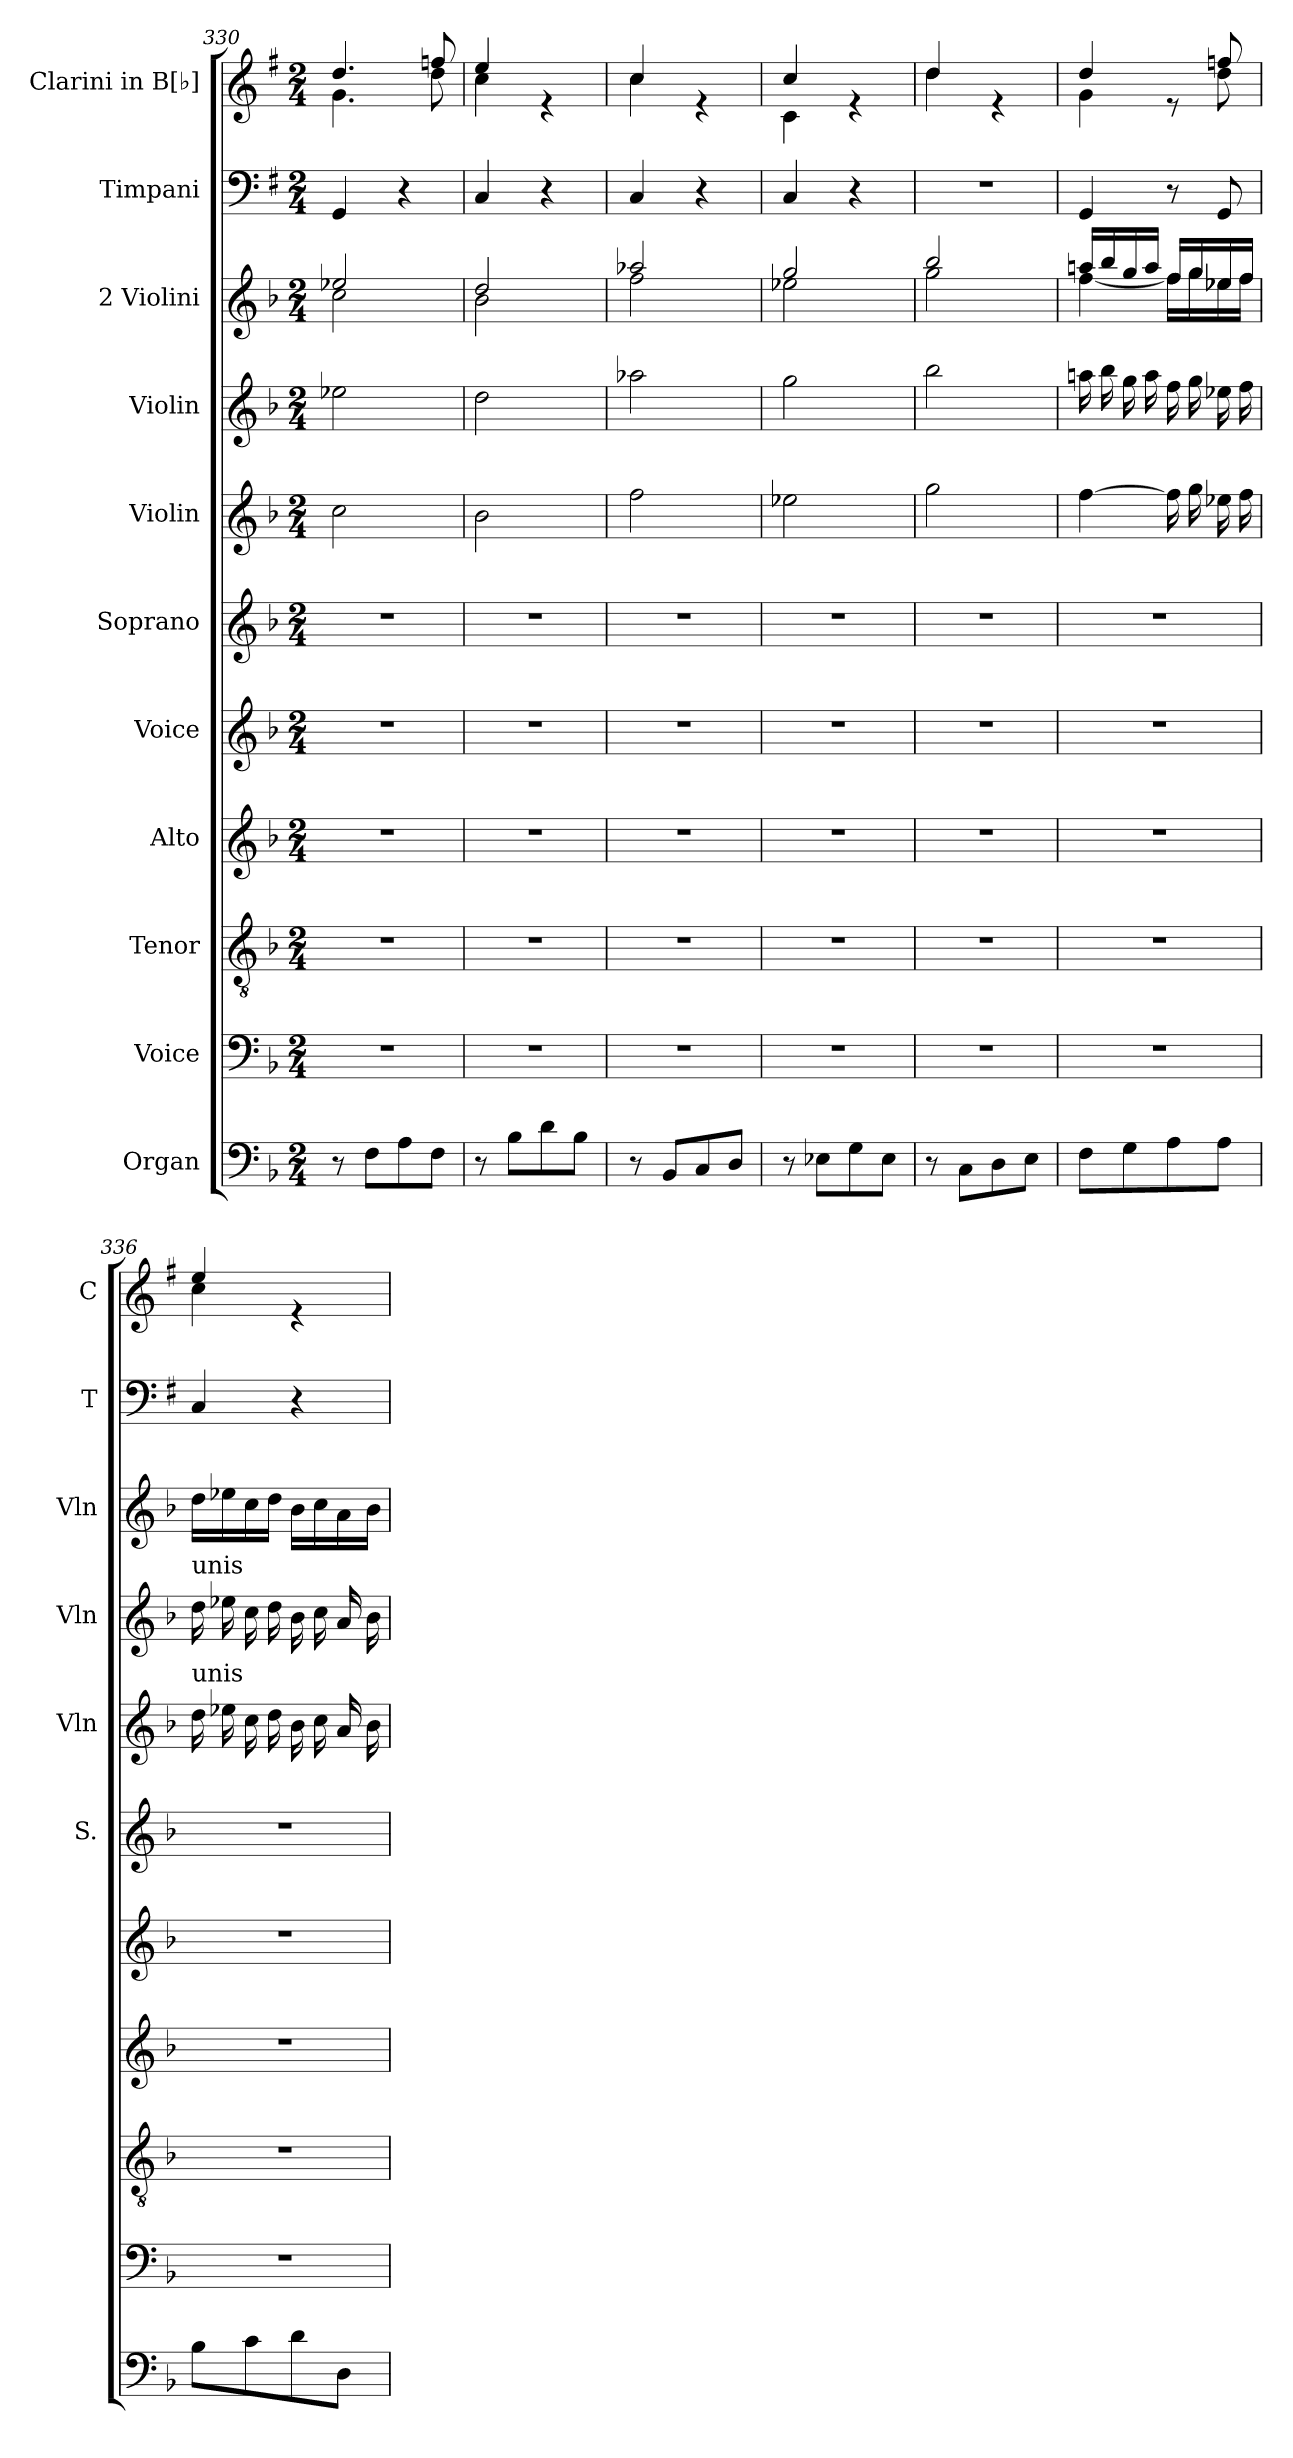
**kern	**kern	**kern	**kern	**kern	**kern	**kern	**kern	**kern	**kern	**kern
*part11	*part10	*part9	*part8	*part7	*part6	*part5	*part4	*part3	*part2	*part1
*staff11	*staff10	*staff9	*staff8	*staff7	*staff6	*staff5	*staff4	*staff3	*staff2	*staff1
*I"Organ	*I"Voice	*I"Tenor	*I"Alto	*I"Voice	*I"Soprano	*I"Violin	*I"Violin	*I"2 Violini	*I"Timpani	*I"Clarini in B[♭]
*	*	*	*	*	*I'S.	*I'Vln	*I'Vln	*I'Vln	*I'T	*I'C
*clefF4	*clefF4	*clefGv2	*clefG2	*clefG2	*clefG2	*clefG2	*clefG2	*clefG2	*clefF4	*clefG2
*	*	*	*	*	*	*	*	*	*ITrd1c2	*ITrd1c2
*k[b-]	*k[b-]	*k[b-]	*k[b-]	*k[b-]	*k[b-]	*k[b-]	*k[b-]	*k[b-]	*k[b-]	*k[b-]
*M2/4	*M2/4	*M2/4	*M2/4	*M2/4	*M2/4	*M2/4	*M2/4	*M2/4	*M2/4	*M2/4
=330	=330	=330	=330	=330	=330	=330	=330	=330	=330	=330
*	*	*	*	*	*	*	*	*^	*	*^
8r	2r	2r	2r	2r	2r	2cc\	2ee-X\	2ee-X/	2cc\	4FF/	4.cc/	4.f\
8F\L	.	.	.	.	.	.	.	.	.	.	.	.
8A\	.	.	.	.	.	.	.	.	.	4r	.	.
8F\J	.	.	.	.	.	.	.	.	.	.	8ee-X/	8cc\
=331	=331	=331	=331	=331	=331	=331	=331	=331	=331	=331	=331	=331
8r	2r	2r	2r	2r	2r	2b-\	2dd\	2dd/	2b-\	4BB-/	4dd/	4b-\
8B-\L	.	.	.	.	.	.	.	.	.	.	.	.
8d\	.	.	.	.	.	.	.	.	.	4r	4re	4ryy
8B-\J	.	.	.	.	.	.	.	.	.	.	.	.
=332	=332	=332	=332	=332	=332	=332	=332	=332	=332	=332	=332	=332
8r	2r	2r	2r	2r	2r	2ff\	2aa-X\	2aa-X/	2ff\	4BB-/	4b-/	4b-\
8BB-/L	.	.	.	.	.	.	.	.	.	.	.	.
8C/	.	.	.	.	.	.	.	.	.	4r	4re	4ryy
8D/J	.	.	.	.	.	.	.	.	.	.	.	.
=333	=333	=333	=333	=333	=333	=333	=333	=333	=333	=333	=333	=333
8r	2r	2r	2r	2r	2r	2ee-X\	2gg\	2gg/	2ee-X\	4BB-/	4b-/	4B-\
8E-X\L	.	.	.	.	.	.	.	.	.	.	.	.
8G\	.	.	.	.	.	.	.	.	.	4r	4re	4ryy
8E-\J	.	.	.	.	.	.	.	.	.	.	.	.
=334	=334	=334	=334	=334	=334	=334	=334	=334	=334	=334	=334	=334
8r	2r	2r	2r	2r	2r	2gg\	2bb-\	2bb-/	2gg\	2r	4cc/	4cc\
8C\L	.	.	.	.	.	.	.	.	.	.	.	.
8D\	.	.	.	.	.	.	.	.	.	.	4re	4ryy
8E\J	.	.	.	.	.	.	.	.	.	.	.	.
=335	=335	=335	=335	=335	=335	=335	=335	=335	=335	=335	=335	=335
8F\L	2r	2r	2r	2r	2r	[4ff\	16aan\	16aan/LL	[4ff\	4FF/	4cc/	4f\
.	.	.	.	.	.	.	16bb-\	16bb-/	.	.	.	.
8G\	.	.	.	.	.	.	16gg\	16gg/	.	.	.	.
.	.	.	.	.	.	.	16aa\	16aa/JJ	.	.	.	.
8A\	.	.	.	.	.	16ff\]	16ff\	16ff/LL	16ff\LL]	8r	8re	8ryy
.	.	.	.	.	.	16gg\	16gg\	16gg/	16gg\	.	.	.
8A\J	.	.	.	.	.	16ee-X\	16ee-X\	16ee-X/	16ee-\	8FF/	8ee-X/	8cc\
.	.	.	.	.	.	16ff\	16ff\	16ff/JJ	16ff\JJ	.	.	.
=336	=336	=336	=336	=336	=336	=336	=336	=336	=336	=336	=336	=336
!	!	!	!	!	!	!	!	!LO:TX:a:t=unis	!	!	!	!
!	!	!	!	!	!	!	!LO:TX:a:t=unis	!	!	!	!	!
!	!	!	!	!	!	!LO:TX:a:t=unis	!	!	!	!	!	!
*	*	*	*	*	*	*	*	*v	*v	*	*	*
8B-\L	2r	2r	2r	2r	2r	16dd\	16dd\	16dd\LL	4BB-/	4dd/	4b-\
.	.	.	.	.	.	16ee-X\	16ee-X\	16ee-X\	.	.	.
8c\	.	.	.	.	.	16cc\	16cc\	16cc\	.	.	.
.	.	.	.	.	.	16dd\	16dd\	16dd\JJ	.	.	.
8d\	.	.	.	.	.	16b-\	16b-\	16b-\LL	4r	4re	4ryy
.	.	.	.	.	.	16cc\	16cc\	16cc\	.	.	.
8D\J	.	.	.	.	.	16a/	16a/	16a\	.	.	.
.	.	.	.	.	.	16b-\	16b-\	16b-\JJ	.	.	.
*	*	*	*	*	*	*	*	*	*	*v	*v
=	=	=	=	=	=	=	=	=	=	=
*-	*-	*-	*-	*-	*-	*-	*-	*-	*-	*-
